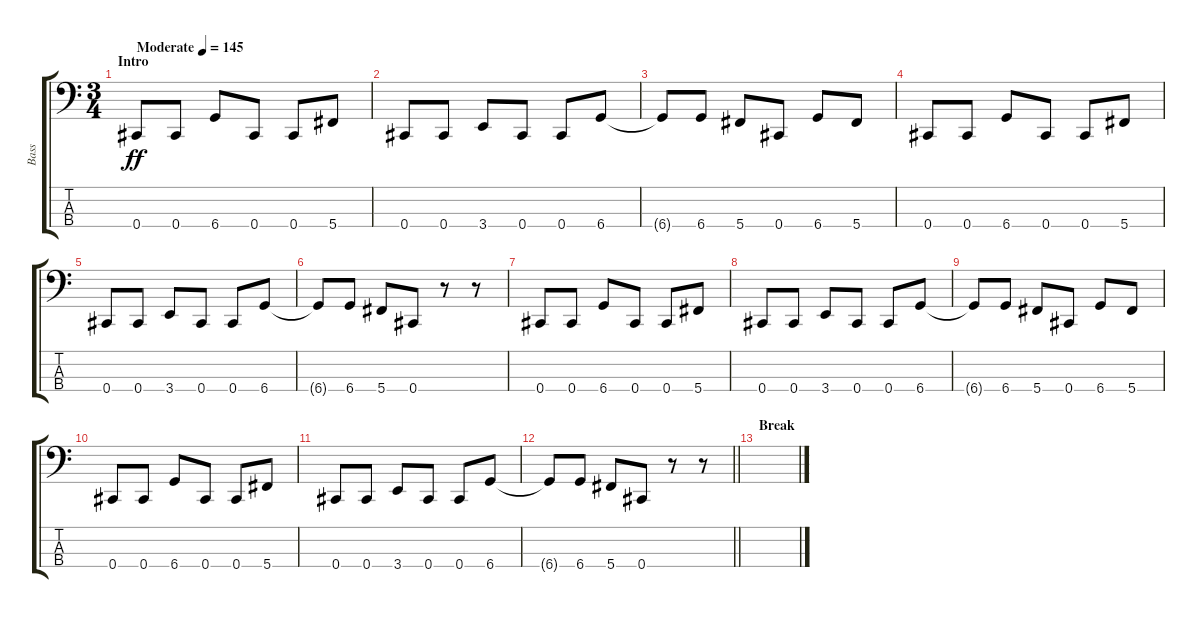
\track ("Bass" "Bass") {instrument electricbasspick}
\staff {score tabs}
\tuning (Gb2 Db2 Ab1 Db1) {hide}
\ts (3 4)
\section ("" "Intro")
\tempo (145 "Moderate")
\clef f4
\ks c
0.4.8{dy ff instrument electricbasspick} 0.4.8 6.4.8 0.4.8 0.4.8 5.4.8 |
0.4.8 0.4.8 3.4.8 0.4.8 0.4.8 6.4.8 |
6.4{t}.8 6.4.8 5.4.8 0.4.8 6.4.8 5.4.8 |
0.4.8 0.4.8 6.4.8 0.4.8 0.4.8 5.4.8 |
0.4.8 0.4.8 3.4.8 0.4.8 0.4.8 6.4.8 |
6.4{t}.8 6.4.8 5.4.8 0.4.8 r.8 r.8 |
0.4.8 0.4.8 6.4.8 0.4.8 0.4.8 5.4.8 |
0.4.8 0.4.8 3.4.8 0.4.8 0.4.8 6.4.8 |
6.4{t}.8 6.4.8 5.4.8 0.4.8 6.4.8 5.4.8 |
0.4.8 0.4.8 6.4.8 0.4.8 0.4.8 5.4.8 |
0.4.8 0.4.8 3.4.8 0.4.8 0.4.8 6.4.8 |
\barLineRight lightlight
6.4{t}.8 6.4.8 5.4.8 0.4.8 r.8 r.8 |
\section ("" "Break")
